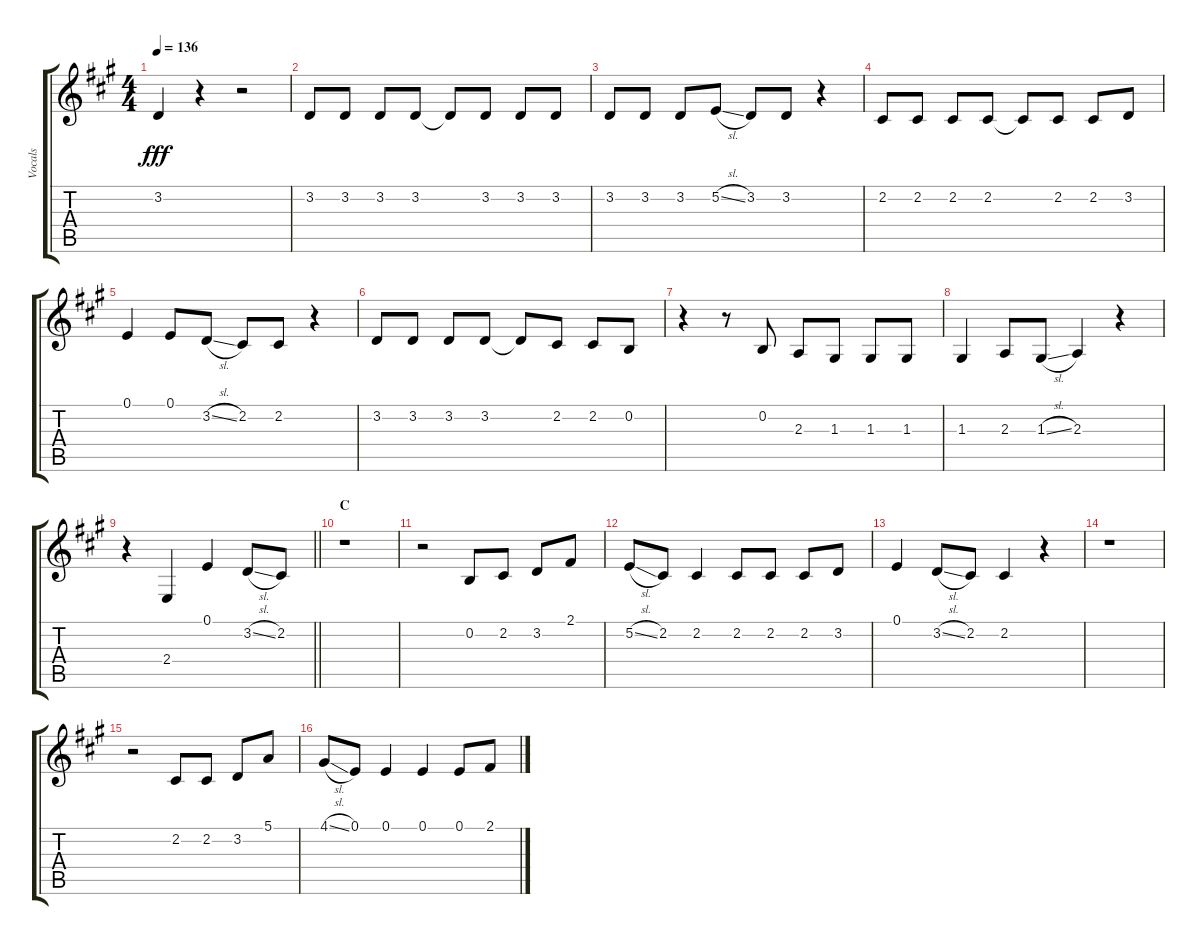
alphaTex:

\track ("Vocals" "Vocals") {instrument voiceoohs}
\staff {score tabs}
\tuning (E4 B3 G3 D3 A2 E2) {hide}
\ts (4 4)
\tempo 136
\clef g2
\ks a
3.2.4{dy fff} r.4 r.2 |
3.2.8 3.2.8 3.2.8 3.2.8 3.2{t}.8 3.2.8 3.2.8 3.2.8 |
3.2.8 3.2.8 3.2.8 5.2{sl}.8 3.2.8 3.2.8 r.4 |
2.2.8 2.2.8 2.2.8 2.2.8 2.2{t}.8 2.2.8 2.2.8 3.2.8 |
0.1.4 0.1.8 3.2{sl}.8 2.2.8 2.2.8 r.4 |
3.2.8 3.2.8 3.2.8 3.2.8 3.2{t}.8 2.2.8 2.2.8 0.2.8 |
r.4 r.8 0.2.8 2.3.8 1.3.8 1.3.8 1.3.8 |
1.3.4 2.3.8 1.3{sl}.8 2.3.4 r.4 |
\barLineRight lightlight
r.4 2.4.4 0.1.4 3.2{sl}.8 2.2.8 |
\section ("" "C")
r.1 |
r.2 0.2.8 2.2.8 3.2.8 2.1.8 |
5.2{sl}.8 2.2.8 2.2.4 2.2.8 2.2.8 2.2.8 3.2.8 |
0.1.4 3.2{sl}.8 2.2.8 2.2.4 r.4 |
r.1 |
r.2 2.2.8 2.2.8 3.2.8 5.1.8 |
4.1{sl}.8 0.1.8 0.1.4 0.1.4 0.1.8 2.1.8
